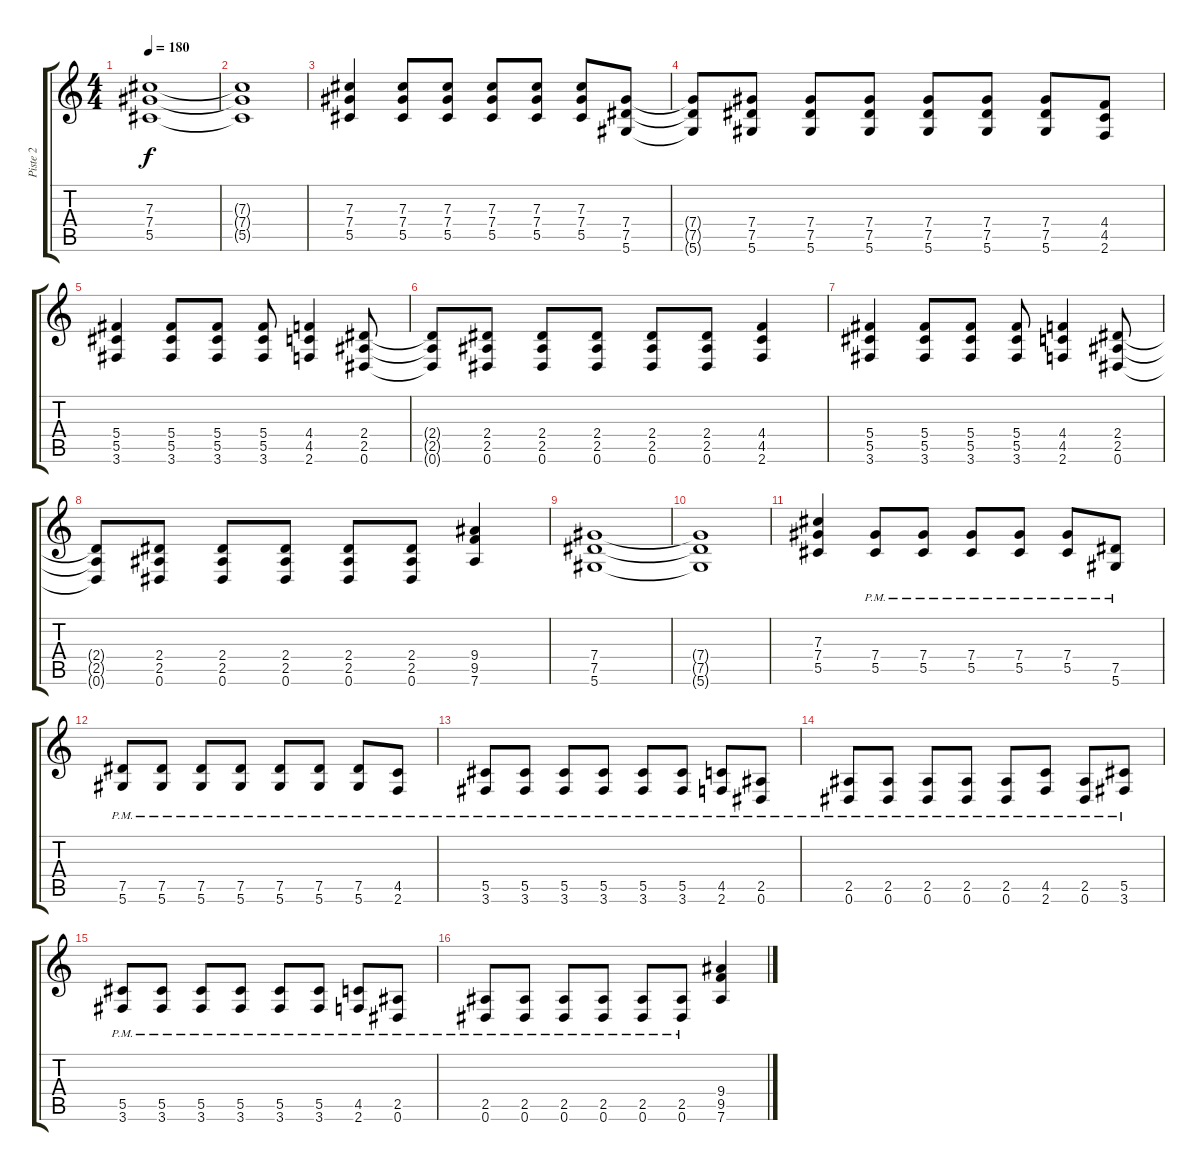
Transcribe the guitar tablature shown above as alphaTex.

\track ("Piste 2" "Piste 2") {instrument distortionguitar}
\staff {score tabs}
\tuning (Eb4 Bb3 Gb3 Db3 Ab2 Eb2) {hide}
\ts (4 4)
\tempo 180
\clef g2
\ks c
(7.3{t} 7.4{t} 5.5{t}).1{dy f} |
(7.3{t} 7.4{t} 5.5{t}).1 |
(7.3 7.4 5.5).4 (7.3 7.4 5.5).8 (7.3 7.4 5.5).8 (7.3 7.4 5.5).8 (7.3 7.4 5.5).8 (7.3 7.4 5.5).8 (7.4 7.5 5.6).8 |
(7.4{t} 7.5{t} 5.6{t}).8 (7.4 7.5 5.6).8 (7.4 7.5 5.6).8 (7.4 7.5 5.6).8 (7.4 7.5 5.6).8 (7.4 7.5 5.6).8 (7.4 7.5 5.6).8 (4.4 4.5 2.6).8 |
(5.4 5.5 3.6).4 (5.4 5.5 3.6).8 (5.4 5.5 3.6).8 (5.4 5.5 3.6).8 (4.4 4.5 2.6).4 (2.4 2.5 0.6).8 |
(2.4{t} 2.5{t} 0.6{t}).8 (2.4 2.5 0.6).8 (2.4 2.5 0.6).8 (2.4 2.5 0.6).8 (2.4 2.5 0.6).8 (2.4 2.5 0.6).8 (4.4 4.5 2.6).4 |
(5.4 5.5 3.6).4 (5.4 5.5 3.6).8 (5.4 5.5 3.6).8 (5.4 5.5 3.6).8 (4.4 4.5 2.6).4 (2.4 2.5 0.6).8 |
(2.4{t} 2.5{t} 0.6{t}).8 (2.4 2.5 0.6).8 (2.4 2.5 0.6).8 (2.4 2.5 0.6).8 (2.4 2.5 0.6).8 (2.4 2.5 0.6).8 (9.4 9.5 7.6).4 |
(7.4 7.5 5.6).1 |
(7.4{t} 7.5{t} 5.6{t}).1 |
(7.3 7.4 5.5).4 (7.4{pm} 5.5{pm}).8 (7.4{pm} 5.5{pm}).8 (7.4{pm} 5.5{pm}).8 (7.4{pm} 5.5{pm}).8 (7.4{pm} 5.5{pm}).8 (7.5{pm} 5.6{pm}).8 |
(7.5{pm} 5.6{pm}).8 (7.5{pm} 5.6{pm}).8 (7.5{pm} 5.6{pm}).8 (7.5{pm} 5.6{pm}).8 (7.5{pm} 5.6{pm}).8 (7.5{pm} 5.6{pm}).8 (7.5{pm} 5.6{pm}).8 (4.5{pm} 2.6{pm}).8 |
(5.5{pm} 3.6{pm}).8 (5.5{pm} 3.6{pm}).8 (5.5{pm} 3.6{pm}).8 (5.5{pm} 3.6{pm}).8 (5.5{pm} 3.6{pm}).8 (5.5{pm} 3.6{pm}).8 (4.5{pm} 2.6{pm}).8 (2.5{pm} 0.6{pm}).8 |
(2.5{pm} 0.6{pm}).8 (2.5{pm} 0.6{pm}).8 (2.5{pm} 0.6{pm}).8 (2.5{pm} 0.6{pm}).8 (2.5{pm} 0.6{pm}).8 (4.5{pm} 2.6{pm}).8 (2.5{pm} 0.6{pm}).8 (5.5{pm} 3.6{pm}).8 |
(5.5{pm} 3.6{pm}).8 (5.5{pm} 3.6{pm}).8 (5.5{pm} 3.6{pm}).8 (5.5{pm} 3.6{pm}).8 (5.5{pm} 3.6{pm}).8 (5.5{pm} 3.6{pm}).8 (4.5{pm} 2.6{pm}).8 (2.5{pm} 0.6{pm}).8 |
(2.5{pm} 0.6{pm}).8 (2.5{pm} 0.6{pm}).8 (2.5{pm} 0.6{pm}).8 (2.5{pm} 0.6{pm}).8 (2.5{pm} 0.6{pm}).8 (2.5{pm} 0.6{pm}).8 (9.4 9.5 7.6).4
